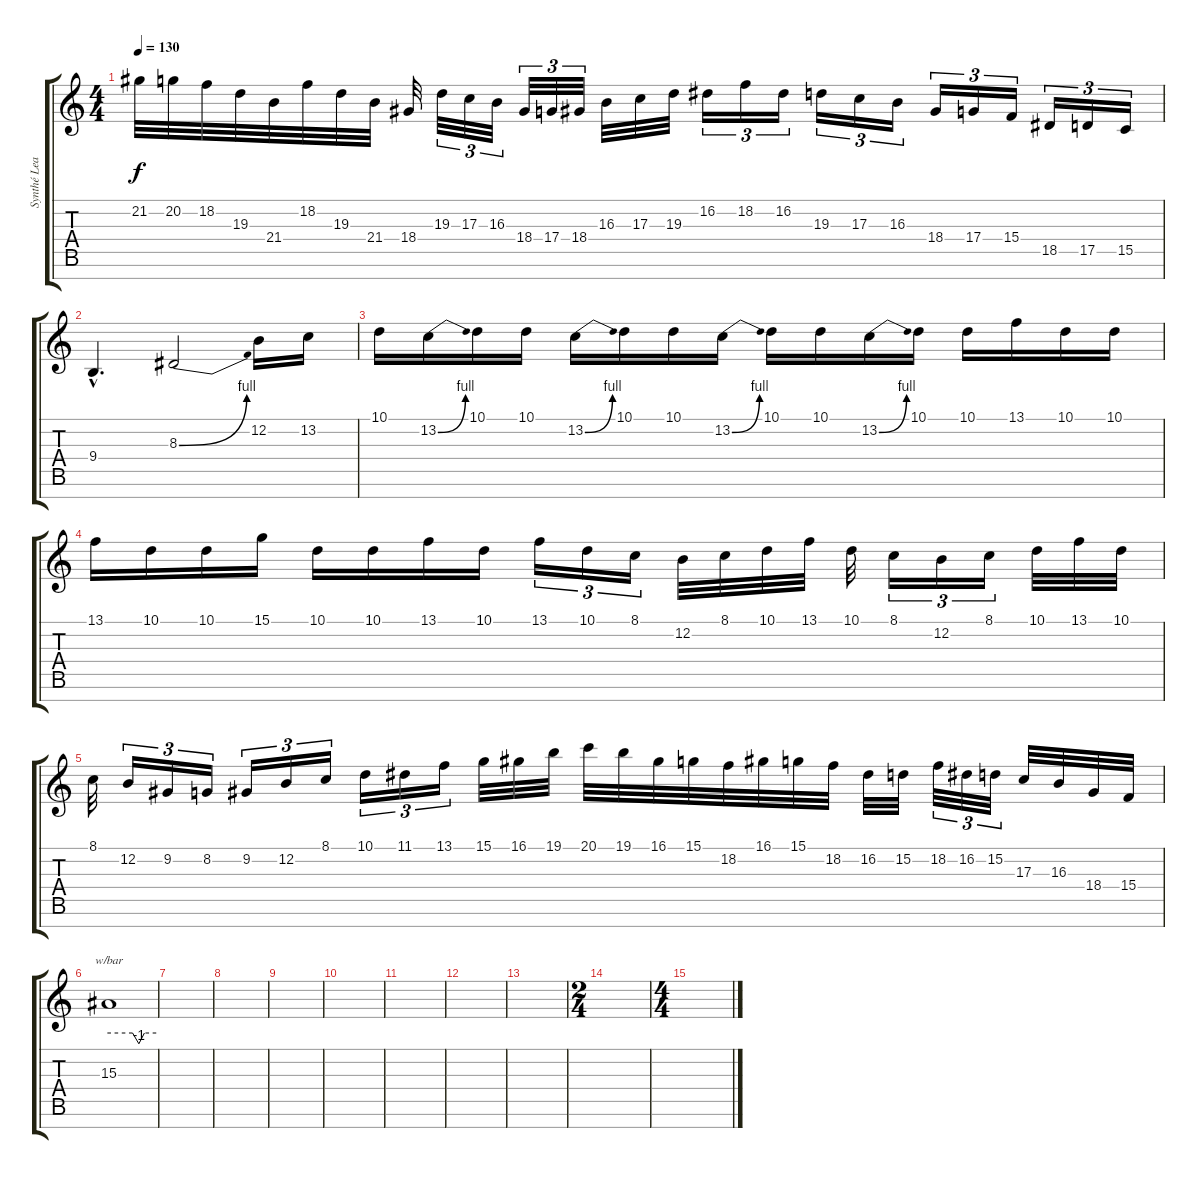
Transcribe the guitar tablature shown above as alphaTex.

\track ("Synthé Lead" "Synthé Lea") {instrument lead5charang}
\staff {score tabs}
\tuning (E4 B3 G3 D3 A2 E2 B1) {hide}
\ts (4 4)
\tempo 130
\clef g2
\ks c
21.2.32{dy f} 20.2.32 18.2.32 19.3.32 21.4.32 18.2.32 19.3.32 21.4.32 18.4.32 19.3.32{tu (3 2)} 17.3.32{tu (3 2)} 16.3.32{tu (3 2)} 18.4.32{tu (3 2)} 17.4.32{tu (3 2)} 18.4.32{tu (3 2)} 16.3.32 17.3.32 19.3.32 16.2.16{tu (3 2)} 18.2.16{tu (3 2)} 16.2.16{tu (3 2)} 19.3.16{tu (3 2)} 17.3.16{tu (3 2)} 16.3.16{tu (3 2)} 18.4.16{tu (3 2)} 17.4.16{tu (3 2)} 15.4.16{tu (3 2)} 18.5.16{tu (3 2)} 17.5.16{tu (3 2)} 15.5.16{tu (3 2)} |
9.4{hac}.4{d} 8.3{be (bend 0 0 60 4)}.2 12.2.16 13.2.16 |
10.1.16 13.2{be (bend 0 0 60 4)}.16 10.1.16 10.1.16 13.2{be (bend 0 0 60 4)}.16 10.1.16 10.1.16 13.2{be (bend 0 0 60 4)}.16 10.1.16 10.1.16 13.2{be (bend 0 0 60 4)}.16 10.1.16 10.1.16 13.1.16 10.1.16 10.1.16 |
13.1.16 10.1.16 10.1.16 15.1.16 10.1.16 10.1.16 13.1.16 10.1.16 13.1.16{tu (3 2)} 10.1.16{tu (3 2)} 8.1.16{tu (3 2)} 12.2.32 8.1.32 10.1.32 13.1.32 10.1.32 8.1.16{tu (3 2)} 12.2.16{tu (3 2)} 8.1.16{tu (3 2)} 10.1.32 13.1.32 10.1.32 |
8.1.32 12.2.16{tu (3 2)} 9.2.16{tu (3 2)} 8.2.16{tu (3 2)} 9.2.16{tu (3 2)} 12.2.16{tu (3 2)} 8.1.16{tu (3 2)} 10.1.16{tu (3 2)} 11.1.16{tu (3 2)} 13.1.16{tu (3 2)} 15.1.32 16.1.32 19.1.32 20.1.32 19.1.32 16.1.32 15.1.32 18.2.32 16.1.32 15.1.32 18.2.32 16.2.32 15.2.32 18.2.32{tu (3 2)} 16.2.32{tu (3 2)} 15.2.32{tu (3 2)} 17.3.32 16.3.32 18.4.32 15.4.32 |
15.3.1{tbe (custom default 0 0 30 0 38 -4 45 0 60 0)} |
|
|
|
|
|
|
|
\ts (2 4)
|
\ts (4 4)
